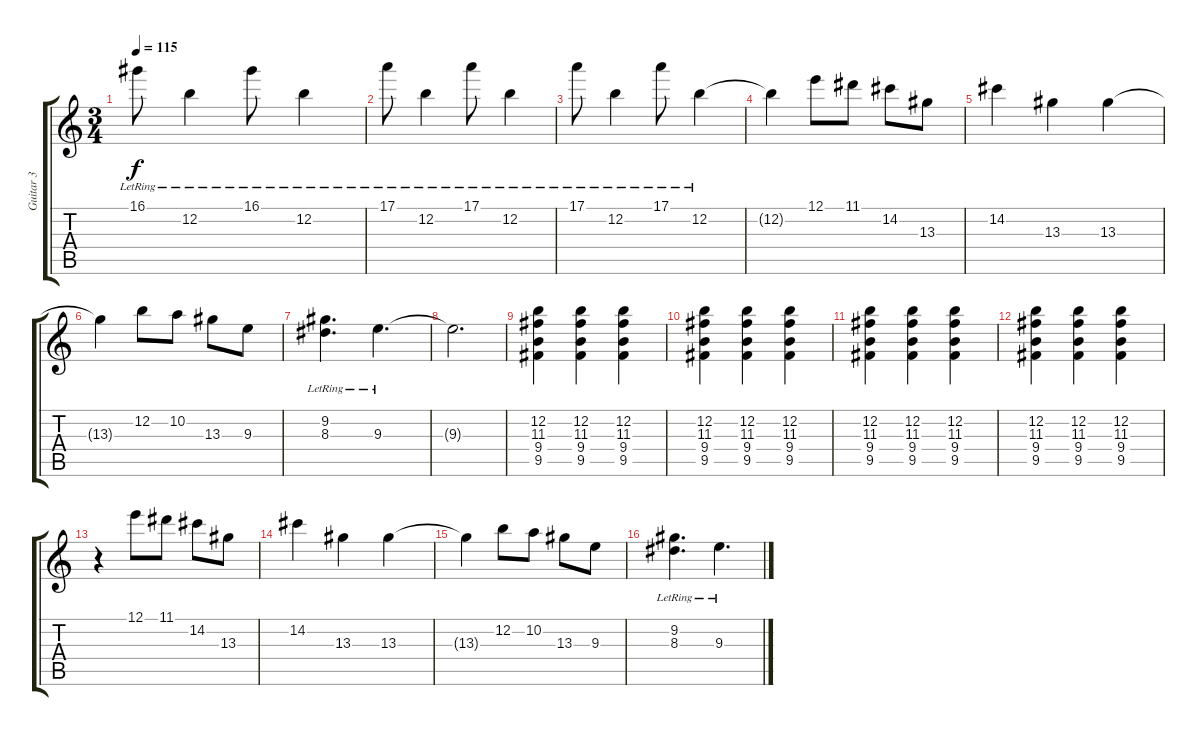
\track ("Guitar 3" "Guitar 3") {instrument electricguitarjazz}
\staff {score tabs}
\tuning (E4 B3 G3 D3 A2 E2) {hide}
\ts (3 4)
\tempo 115
\clef g2
\ks c
16.1{lr}.8{dy f} 12.2{lr}.4 16.1{lr}.8 12.2{lr}.4 |
17.1{lr}.8 12.2{lr}.4 17.1{lr}.8 12.2{lr}.4 |
17.1{lr}.8 12.2{lr}.4 17.1{lr}.8 12.2{lr}.4 |
12.2{t}.4 12.1.8 11.1.8 14.2.8 13.3.8 |
14.2.4 13.3.4 13.3.4 |
13.3{t}.4 12.2.8 10.2.8 13.3.8 9.3.8 |
(9.2{lr} 8.3{lr}).4{d} 9.3{lr}.4{d} |
9.3{t}.2{d} |
(12.2 11.3 9.4 9.5).4 (12.2 11.3 9.4 9.5).4 (12.2 11.3 9.4 9.5).4 |
(12.2 11.3 9.4 9.5).4 (12.2 11.3 9.4 9.5).4 (12.2 11.3 9.4 9.5).4 |
(12.2 11.3 9.4 9.5).4 (12.2 11.3 9.4 9.5).4 (12.2 11.3 9.4 9.5).4 |
(12.2 11.3 9.4 9.5).4 (12.2 11.3 9.4 9.5).4 (12.2 11.3 9.4 9.5).4 |
r.4 12.1.8 11.1.8 14.2.8 13.3.8 |
14.2.4 13.3.4 13.3.4 |
13.3{t}.4 12.2.8 10.2.8 13.3.8 9.3.8 |
(9.2{lr} 8.3{lr}).4{d} 9.3{lr}.4{d}
